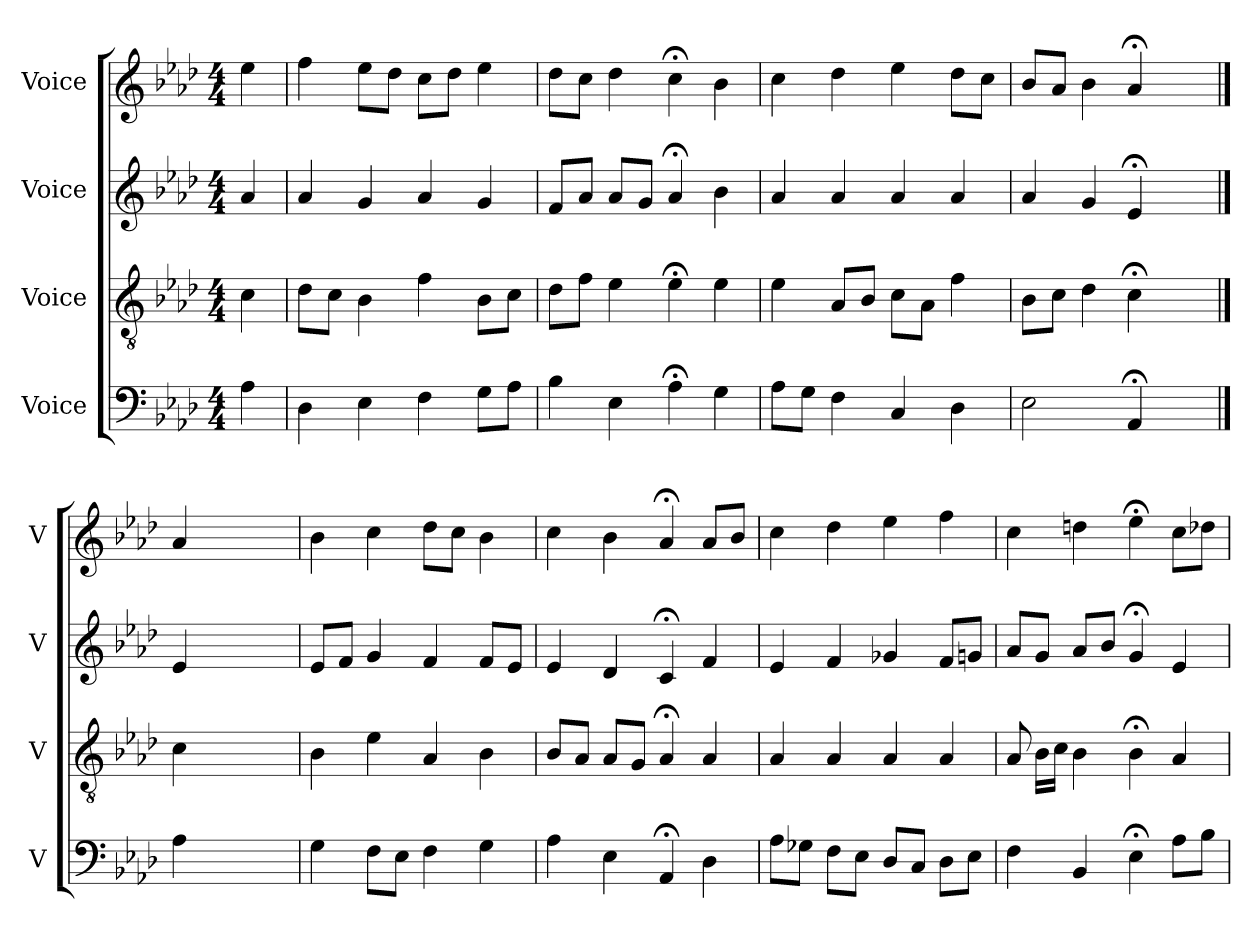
**kern	**kern	**kern	**kern
*part4	*part3	*part2	*part1
*staff4	*staff3	*staff2	*staff1
*I"Voice	*I"Voice	*I"Voice	*I"Voice
*I'V	*I'V	*I'V	*I'V
*clefF4	*clefGv2	*clefG2	*clefG2
*k[b-e-a-d-]	*k[b-e-a-d-]	*k[b-e-a-d-]	*k[b-e-a-d-]
*M4/4	*M4/4	*M4/4	*M4/4
*MM100	*MM100	*MM100	*MM100
=	=	=	=
4A-\	4c\	4a-/	4ee-\
=1	=1	=1	=1
4D-\	8d-\L	4a-/	4ff\
.	8c\J	.	.
4E-\	4B-\	4g/	8ee-\L
.	.	.	8dd-\J
4F\	4f\	4a-/	8cc\L
.	.	.	8dd-\J
8G\L	8B-\L	4g/	4ee-\
8A-\J	8c\J	.	.
=2	=2	=2	=2
4B-\	8d-\L	8f/L	8dd-\L
.	8f\J	8a-/J	8cc\J
4E-\	4e-\	8a-/L	4dd-\
.	.	8g/J	.
4A-;\	4e-;\	4a-;/	4cc;\
4G\	4e-\	4b-\	4b-\
=3	=3	=3	=3
8A-\L	4e-\	4a-/	4cc\
8G\J	.	.	.
4F\	8A-/L	4a-/	4dd-\
.	8B-/J	.	.
4C/	8c\L	4a-/	4ee-\
.	8A-\J	.	.
4D-\	4f\	4a-/	8dd-\L
.	.	.	8cc\J
=4	=4	=4	=4
2E-\	8B-\L	4a-/	8b-/L
.	8c\J	.	8a-/J
.	4d-\	4g/	4b-\
4AA-;/	4c;\	4e-;/	4a-;/
4ryy	4ryy	4ryy	4ryy
!!LO:LB:g=z
==	==	==	==
4A-\	4c\	4e-/	4a-/
2.ryy	2.ryy	2.ryy	2.ryy
=5	=5	=5	=5
4G\	4B-\	8e-/L	4b-\
.	.	8f/J	.
8F\L	4e-\	4g/	4cc\
8E-\J	.	.	.
4F\	4A-/	4f/	8dd-\L
.	.	.	8cc\J
4G\	4B-\	8f/L	4b-\
.	.	8e-/J	.
=6	=6	=6	=6
4A-\	8B-/L	4e-/	4cc\
.	8A-/J	.	.
4E-\	8A-/L	4d-/	4b-\
.	8G/J	.	.
4AA-;/	4A-;/	4c;/	4a-;/
4D-\	4A-/	4f/	8a-/L
.	.	.	8b-/J
=7	=7	=7	=7
8A-\L	4A-/	4e-/	4cc\
8G-X\J	.	.	.
8F\L	4A-/	4f/	4dd-\
8E-\J	.	.	.
8D-/L	4A-/	4g-X/	4ee-\
8C/J	.	.	.
8D-\L	4A-/	8f/L	4ff\
8E-\J	.	8gn/J	.
!!LO:LB:g=z
=8	=8	=8	=8
4F\	8A-/	8a-/L	4cc\
.	16B-\LL	8g/J	.
.	16c\JJ	.	.
4BB-/	4B-\	8a-/L	4ddn\
.	.	8b-/J	.
4E-;\	4B-;\	4g;/	4ee-;\
8A-\L	4A-/	4e-/	8cc\L
8B-\J	.	.	8dd-X\J
=	=	=	=
*-	*-	*-	*-
